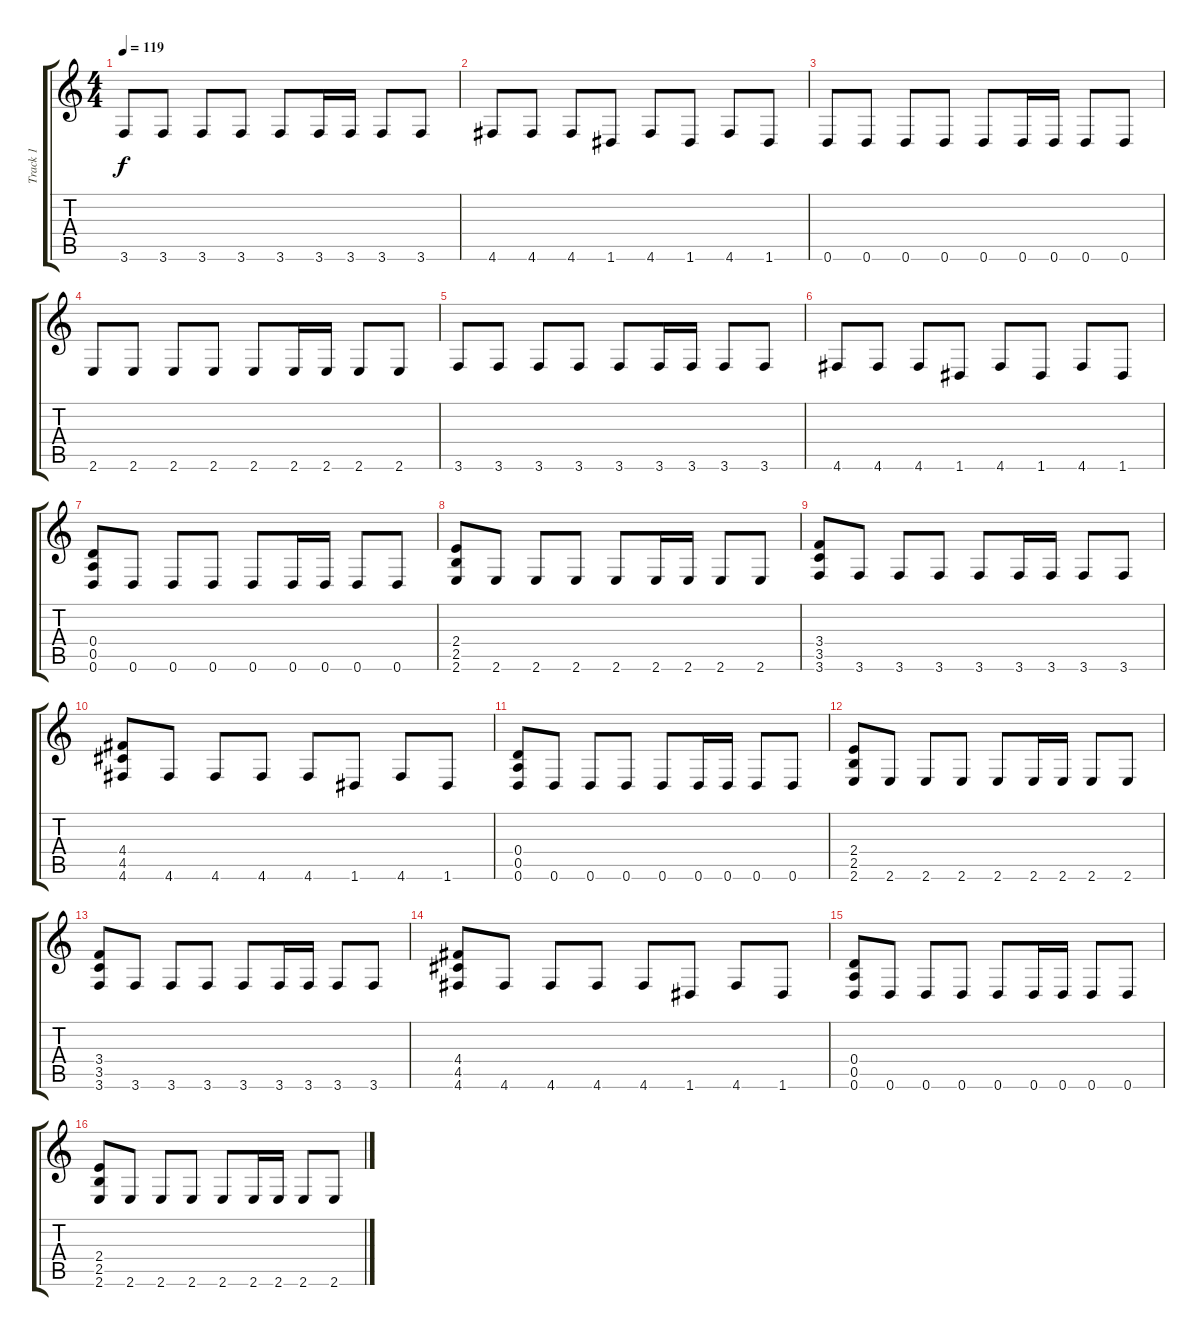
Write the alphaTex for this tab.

\track ("Track 1" "Track 1") {instrument distortionguitar}
\staff {score tabs}
\tuning (E4 B3 G3 D3 A2 D2) {hide}
\ts (4 4)
\tempo 119
\clef g2
\ks c
3.6.8{dy f} 3.6.8 3.6.8 3.6.8 3.6.8 3.6.16 3.6.16 3.6.8 3.6.8 |
4.6.8 4.6.8 4.6.8 1.6.8 4.6.8 1.6.8 4.6.8 1.6.8 |
0.6.8{instrument distortionguitar} 0.6.8 0.6.8 0.6.8 0.6.8 0.6.16 0.6.16 0.6.8 0.6.8 |
2.6.8 2.6.8 2.6.8 2.6.8 2.6.8 2.6.16 2.6.16 2.6.8 2.6.8 |
3.6.8 3.6.8 3.6.8 3.6.8 3.6.8 3.6.16 3.6.16 3.6.8 3.6.8 |
4.6.8 4.6.8 4.6.8 1.6.8 4.6.8 1.6.8 4.6.8 1.6.8 |
(0.4 0.5 0.6).8 0.6.8 0.6.8 0.6.8 0.6.8 0.6.16 0.6.16 0.6.8 0.6.8 |
(2.4 2.5 2.6).8 2.6.8 2.6.8 2.6.8 2.6.8 2.6.16 2.6.16 2.6.8 2.6.8 |
(3.4 3.5 3.6).8 3.6.8 3.6.8 3.6.8 3.6.8 3.6.16 3.6.16 3.6.8 3.6.8 |
(4.4 4.5 4.6).8 4.6.8 4.6.8 4.6.8 4.6.8 1.6.8 4.6.8 1.6.8 |
(0.4 0.5 0.6).8 0.6.8 0.6.8 0.6.8 0.6.8 0.6.16 0.6.16 0.6.8 0.6.8 |
(2.4 2.5 2.6).8 2.6.8 2.6.8 2.6.8 2.6.8 2.6.16 2.6.16 2.6.8 2.6.8 |
(3.4 3.5 3.6).8 3.6.8 3.6.8 3.6.8 3.6.8 3.6.16 3.6.16 3.6.8 3.6.8 |
(4.4 4.5 4.6).8 4.6.8 4.6.8 4.6.8 4.6.8 1.6.8 4.6.8 1.6.8 |
(0.4 0.5 0.6).8 0.6.8 0.6.8 0.6.8 0.6.8 0.6.16 0.6.16 0.6.8 0.6.8 |
(2.4 2.5 2.6).8 2.6.8 2.6.8 2.6.8 2.6.8 2.6.16 2.6.16 2.6.8 2.6.8
